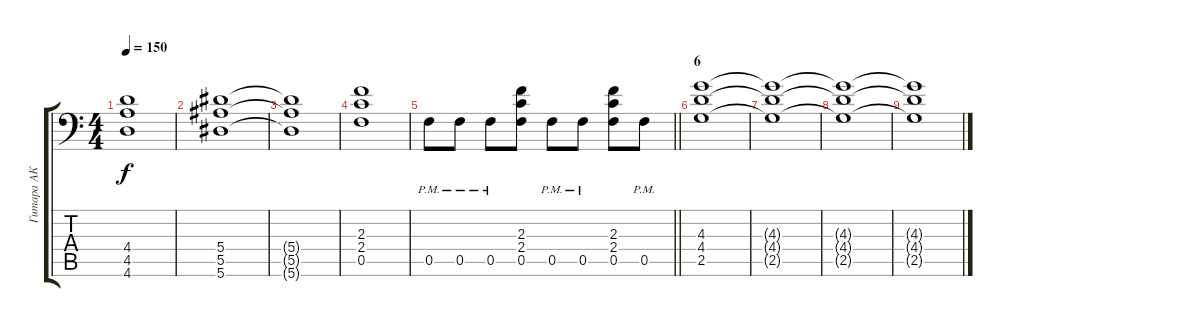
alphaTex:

\track ("Гитара АК П" "Гитара АК ") {instrument acousticguitarsteel}
\staff {score tabs}
\tuning (C4 G3 Eb3 Bb2 F2 Bb1) {hide}
\ts (4 4)
\tempo 150
\clef f4
\ks c
(4.4{t} 4.5{t} 4.6{t}).1{dy f} |
(5.4 5.5 5.6).1 |
(5.4{t} 5.5{t} 5.6{t}).1 |
(2.3 2.4 0.5).1 |
\barLineRight lightlight
0.5{pm}.8 0.5{pm}.8 0.5{pm}.8 (2.3 2.4 0.5).8 0.5{pm}.8 0.5{pm}.8 (2.3 2.4 0.5).8 0.5{pm}.8 |
\section ("" "6")
(4.3 4.4 2.5).1{volume 0} |
(4.3{t} 4.4{t} 2.5{t}).1 |
(4.3{t} 4.4{t} 2.5{t}).1 |
(4.3{t} 4.4{t} 2.5{t}).1
